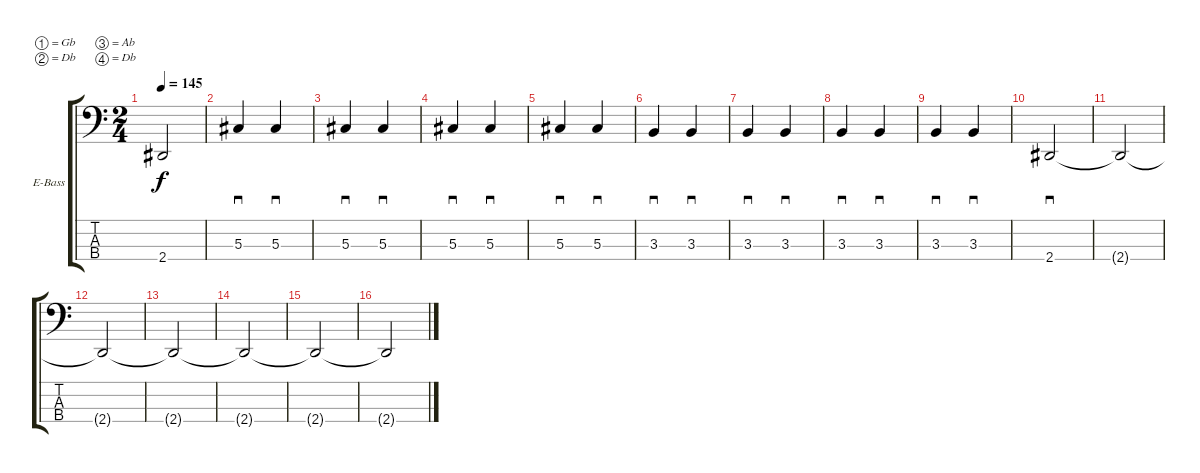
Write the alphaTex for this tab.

\bracketExtendMode groupsimilarinstruments
\firstSystemTrackNameOrientation horizontal
\otherSystemsTrackNameOrientation horizontal
\track ("Electric Bass" "E-Bass") {instrument electricbassfinger}
\staff {score tabs}
\tuning (Gb2 Db2 Ab1 Db1)
\ts (2 4)
\tempo 145
\clef f4
\scale
0.333333
\ks c
2.4.2{dy f} |
\scale
0.333333 5.3.4{sd} 5.3.4{sd} |
\scale
0.333333 5.3.4{sd} 5.3.4{sd} |
\scale
0.333333 5.3.4{sd} 5.3.4{sd} |
\scale
0.333333 5.3.4{sd} 5.3.4{sd} |
\scale
0.333333 3.3.4{sd} 3.3.4{sd} |
\scale
0.333333 3.3.4{sd} 3.3.4{sd} |
\scale
0.333333 3.3.4{sd} 3.3.4{sd} |
\scale
0.333333 3.3.4{sd} 3.3.4{sd} |
\scale
0.333333 2.4.2{sd} |
\scale
0.333333 2.4{t}.2 |
\scale
0.333333 2.4{t}.2 |
\scale
0.333333 2.4{t}.2 |
\scale
0.333333 2.4{t}.2 |
\scale
0.333333 2.4{t}.2 |
\scale
0.333333 2.4{t}.2
